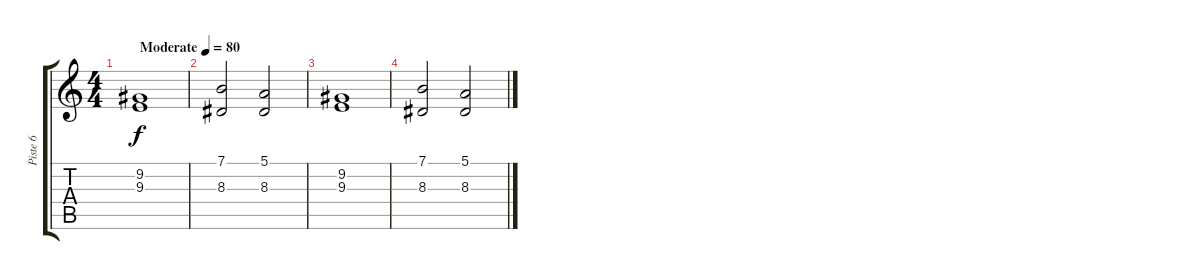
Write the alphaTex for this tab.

\track ("Piste 6" "Piste 6") {instrument vibraphone}
\staff {score tabs}
\tuning (E4 B3 G3 D3 A2 E2) {hide}
\ts (4 4)
\tempo (80 "Moderate")
\clef g2
\ks c
(9.2 9.3).1{dy f instrument vibraphone} |
(7.1 8.3).2 (5.1 8.3).2 |
(9.2 9.3).1 |
(7.1 8.3).2 (5.1 8.3).2
